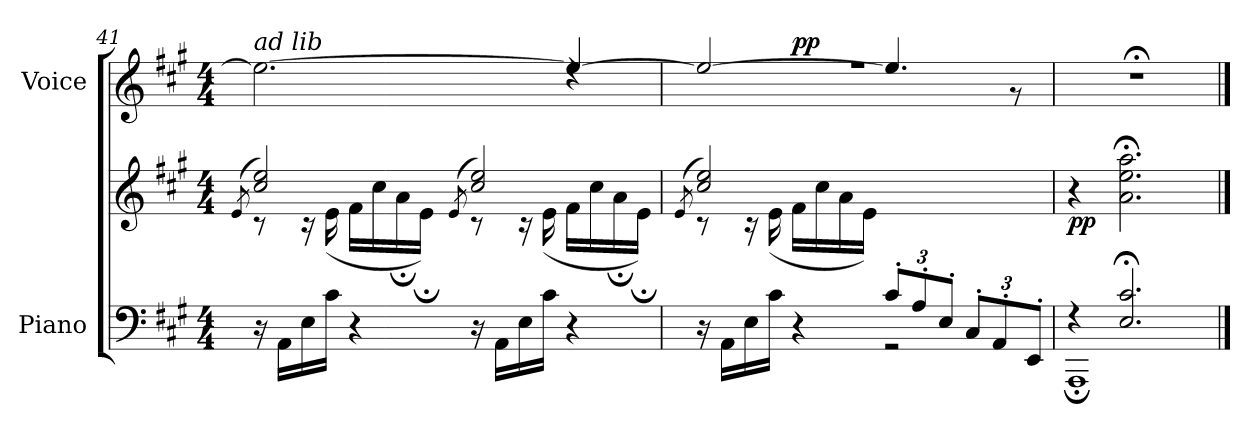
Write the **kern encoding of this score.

**kern	**kern	**dynam	**kern	**dynam
*part2	*part2	*part2	*part1	*part1
*staff3	*staff2	*staff2/3	*staff1	*staff1
*I"Piano	*	*	*I"Voice	*
*I'Pno	*	*	*	*
!!LO:LB:g=z
*clefF4	*clefG2	*	*clefG2	*
*k[f#c#g#]	*k[f#c#g#]	*	*k[f#c#g#]	*
*M4/4	*M4/4	*	*M4/4	*
=41	=41	=41	=41	=41
.	(>8qe/	.	.	.
*	*^	*	*^	*
!	!	!	!	!LO:TX:a:i:t=ad lib	!	!
16r	2cc#/ 2ee/)	8r	.	2.ee\_	4.ryy	.
16AA\LL	.	.	.	.	.	.
16E\	.	16r	.	.	.	.
16c#\JJ	.	(<16e\	.	.	.	.
4r	.	16f#\LL	.	.	.	.
.	.	16cc#\	.	.	.	.
.	.	16a;\	.	.	8ryy	.
.	.	16e;\JJ)	.	.	.	.
.	(>8qe/	.	.	.	.	.
16r	2cc#/ 2ee/)	8r	.	.	4ryy	.
16AA\LL	.	.	.	.	.	.
16E\	.	16r	.	.	.	.
16c#\JJ	.	(<16e\	.	.	.	.
4r	.	16f#\LL	.	4ee!/_	4rdd	.
.	.	16cc#\	.	.	.	.
.	.	16a;\	.	.	.	.
.	.	16e;\JJ)	.	.	.	.
*	*	*	*	*v	*v	*
=42	=42	=42	=42	=42	=42
*	*	*	*	*MM76	*
.	(>8qe/	.	.	.	.
*^	*	*	*	*^	*
*	*	*	*	*	*	*^	*
*	*	*	*	*	*	*	*^	*
2ryy	16r	2cc#/ 2ee/)	8r	.	2ee!/_	1rff	4ryy	2.ryy	.
.	16AA\LL	.	.	.	.	.	.	.	.
.	16E\	.	16r	.	.	.	.	.	.
.	16c#\JJ	.	(<16e\	.	.	.	.	.	.
!	!	!	!	!	!	!	!	!	!LO:DY:a
.	4r	.	16f#\LL	.	.	.	4ryy	.	pp
.	.	.	16cc#\	.	.	.	.	.	.
.	.	.	16a\	.	.	.	.	.	.
.	.	.	16e\JJ)	.	.	.	.	.	.
*Xbrackettup	*	*	*	*	*	*	*	*	*
12c#'/L	2rGG	2ryy	2ryy	.	4.ee!/]	.	2ryy	.	.
12A'/	.	.	.	.	.	.	.	.	.
12E'/J	.	.	.	.	.	.	.	.	.
*	*	*	*	*	*MM72	*	*	*	*
12C#'/L	.	.	.	.	.	.	.	4ryy	.
12AA'/	.	.	.	.	.	.	.	.	.
.	.	.	.	.	8rg	.	.	.	.
12EE'/J	.	.	.	.	.	.	.	.	.
*	*	*v	*v	*	*	*	*	*	*
*	*	*	*	*v	*v	*v	*v	*
=43	=43	=43	=43	=43	=43
*	*	*	*	*MM60	*
*	*	*	*	*^	*
*	*	*	*	*	*^	*
*	*	*	*	*	*	*^	*
!	!	!	!LO:DY:b	!	!	!	!	!
*	*	*	*	*v	*v	*v	*v	*
4r	1AAA;	4r	pp	1r;<	.
2.E/;< 2.c#/;<	.	2.a\;< 2.ee\;< 2.aa\;<	.	.	.
*v	*v	*	*	*	*
==	==	==	==	==
*-	*-	*-	*-	*-
